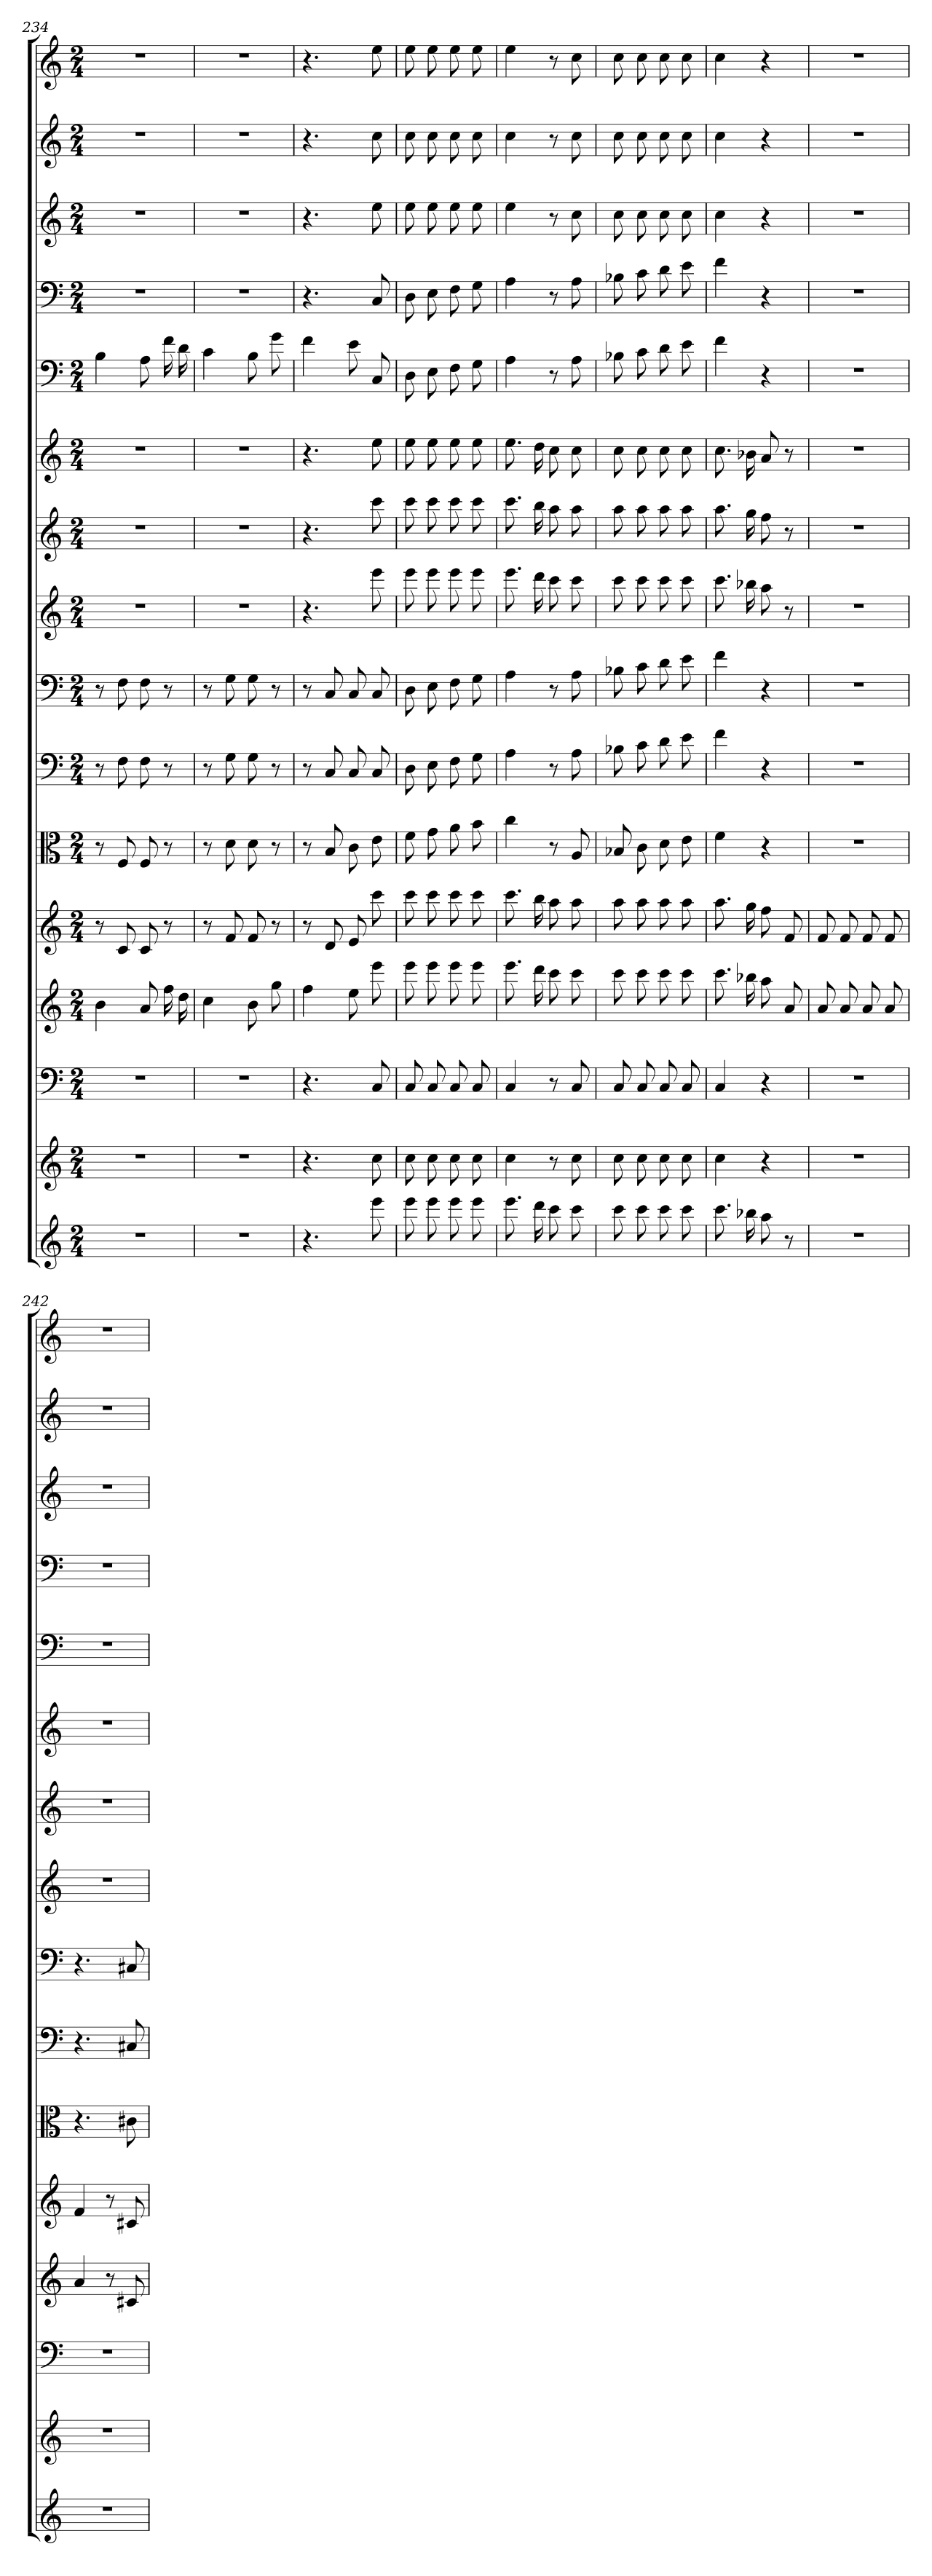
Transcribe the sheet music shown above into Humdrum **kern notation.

**kern	**kern	**kern	**kern	**kern	**kern	**kern	**kern	**kern	**kern	**kern	**kern	**kern	**kern	**kern	**kern
*part16	*part15	*part14	*part13	*part12	*part11	*part10	*part9	*part8	*part7	*part6	*part5	*part4	*part3	*part2	*part1
*staff16	*staff15	*staff14	*staff13	*staff12	*staff11	*staff10	*staff9	*staff8	*staff7	*staff6	*staff5	*staff4	*staff3	*staff2	*staff1
*	*	*clefF4	*	*	*clefC3	*clefF4	*clefF4	*	*	*	*clefF4	*clefF4	*	*	*
*k[]	*k[]	*k[]	*k[]	*k[]	*k[]	*k[]	*k[]	*k[]	*k[]	*k[]	*k[]	*k[]	*k[]	*k[]	*k[]
*C:	*C:	*C:	*C:	*C:	*C:	*C:	*C:	*C:	*C:	*C:	*C:	*C:	*C:	*C:	*C:
*M2/4	*M2/4	*M2/4	*M2/4	*M2/4	*M2/4	*M2/4	*M2/4	*M2/4	*M2/4	*M2/4	*M2/4	*M2/4	*M2/4	*M2/4	*M2/4
=234	=234	=234	=234	=234	=234	=234	=234	=234	=234	=234	=234	=234	=234	=234	=234
2r	2r	2r	4b	8r	8r	8r	8r	2r	2r	2r	4B	2r	2r	2r	2r
.	.	.	.	8c	8F	8F	8F	.	.	.	.	.	.	.	.
.	.	.	8a	8c	8F	8F	8F	.	.	.	8A	.	.	.	.
.	.	.	16ff	8r	8r	8r	8r	.	.	.	16f	.	.	.	.
.	.	.	16dd	.	.	.	.	.	.	.	16d	.	.	.	.
=235	=235	=235	=235	=235	=235	=235	=235	=235	=235	=235	=235	=235	=235	=235	=235
2r	2r	2r	4cc	8r	8r	8r	8r	2r	2r	2r	4c	2r	2r	2r	2r
.	.	.	.	8f	8d	8G	8G	.	.	.	.	.	.	.	.
.	.	.	8b	8f	8d	8G	8G	.	.	.	8B	.	.	.	.
.	.	.	8gg	8r	8r	8r	8r	.	.	.	8g	.	.	.	.
=236	=236	=236	=236	=236	=236	=236	=236	=236	=236	=236	=236	=236	=236	=236	=236
4.r	4.r	4.r	4ff	8r	8r	8r	8r	4.r	4.r	4.r	4f	4.r	4.r	4.r	4.r
.	.	.	.	8d	8B	8C	8C	.	.	.	.	.	.	.	.
.	.	.	8ee	8e	8c	8C	8C	.	.	.	8e	.	.	.	.
8eee	8cc	8C	8eee	8ccc	8e	8C	8C	8eee	8ccc	8ee	8C	8C	8ee	8cc	8ee
=237	=237	=237	=237	=237	=237	=237	=237	=237	=237	=237	=237	=237	=237	=237	=237
8eee	8cc	8C	8eee	8ccc	8f	8D	8D	8eee	8ccc	8ee	8D	8D	8ee	8cc	8ee
8eee	8cc	8C	8eee	8ccc	8g	8E	8E	8eee	8ccc	8ee	8E	8E	8ee	8cc	8ee
8eee	8cc	8C	8eee	8ccc	8a	8F	8F	8eee	8ccc	8ee	8F	8F	8ee	8cc	8ee
8eee	8cc	8C	8eee	8ccc	8b	8G	8G	8eee	8ccc	8ee	8G	8G	8ee	8cc	8ee
=238	=238	=238	=238	=238	=238	=238	=238	=238	=238	=238	=238	=238	=238	=238	=238
8.eee	4cc	4C	8.eee	8.ccc	4cc	4A	4A	8.eee	8.ccc	8.ee	4A	4A	4ee	4cc	4ee
16ddd	.	.	16ddd	16bb	.	.	.	16ddd	16bb	16dd	.	.	.	.	.
8ccc	8r	8r	8ccc	8aa	8r	8r	8r	8ccc	8aa	8cc	8r	8r	8r	8r	8r
8ccc	8cc	8C	8ccc	8aa	8A	8A	8A	8ccc	8aa	8cc	8A	8A	8cc	8cc	8cc
=239	=239	=239	=239	=239	=239	=239	=239	=239	=239	=239	=239	=239	=239	=239	=239
8ccc	8cc	8C	8ccc	8aa	8B-X	8B-X	8B-X	8ccc	8aa	8cc	8B-X	8B-X	8cc	8cc	8cc
8ccc	8cc	8C	8ccc	8aa	8c	8c	8c	8ccc	8aa	8cc	8c	8c	8cc	8cc	8cc
8ccc	8cc	8C	8ccc	8aa	8d	8d	8d	8ccc	8aa	8cc	8d	8d	8cc	8cc	8cc
8ccc	8cc	8C	8ccc	8aa	8e	8e	8e	8ccc	8aa	8cc	8e	8e	8cc	8cc	8cc
=240	=240	=240	=240	=240	=240	=240	=240	=240	=240	=240	=240	=240	=240	=240	=240
8.ccc	4cc	4C	8.ccc	8.aa	4f	4f	4f	8.ccc	8.aa	8.cc	4f	4f	4cc	4cc	4cc
16bb-X	.	.	16bb-X	16gg	.	.	.	16bb-X	16gg	16b-X	.	.	.	.	.
8aa	4r	4r	8aa	8ff	4r	4r	4r	8aa	8ff	8a	4r	4r	4r	4r	4r
8r	.	.	8a	8f	.	.	.	8r	8r	8r	.	.	.	.	.
=241	=241	=241	=241	=241	=241	=241	=241	=241	=241	=241	=241	=241	=241	=241	=241
2r	2r	2r	8a	8f	2r	2r	2r	2r	2r	2r	2r	2r	2r	2r	2r
.	.	.	8a	8f	.	.	.	.	.	.	.	.	.	.	.
.	.	.	8a	8f	.	.	.	.	.	.	.	.	.	.	.
.	.	.	8a	8f	.	.	.	.	.	.	.	.	.	.	.
=242	=242	=242	=242	=242	=242	=242	=242	=242	=242	=242	=242	=242	=242	=242	=242
2r	2r	2r	4a	4f	4.r	4.r	4.r	2r	2r	2r	2r	2r	2r	2r	2r
.	.	.	8r	8r	.	.	.	.	.	.	.	.	.	.	.
.	.	.	8c#X	8c#X	8c#X	8C#X	8C#X	.	.	.	.	.	.	.	.
=	=	=	=	=	=	=	=	=	=	=	=	=	=	=	=
*-	*-	*-	*-	*-	*-	*-	*-	*-	*-	*-	*-	*-	*-	*-	*-
